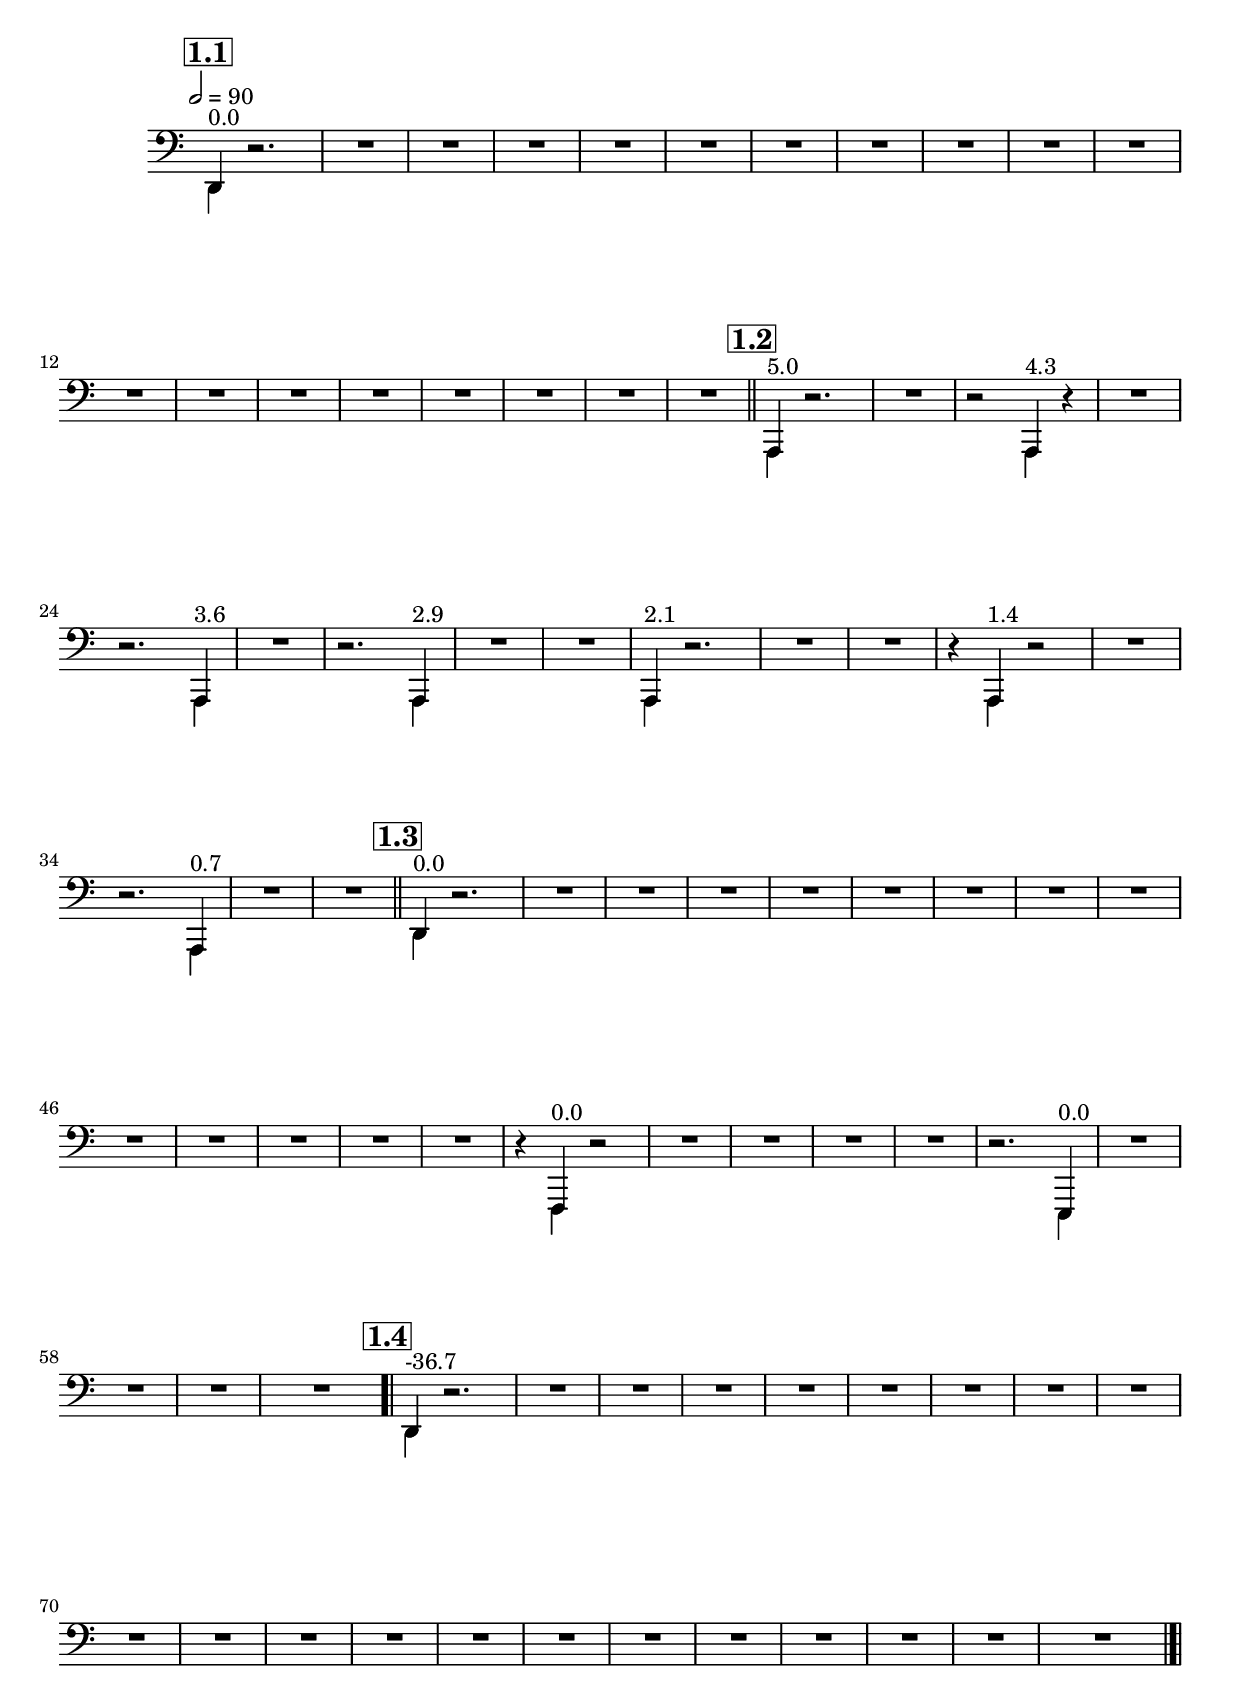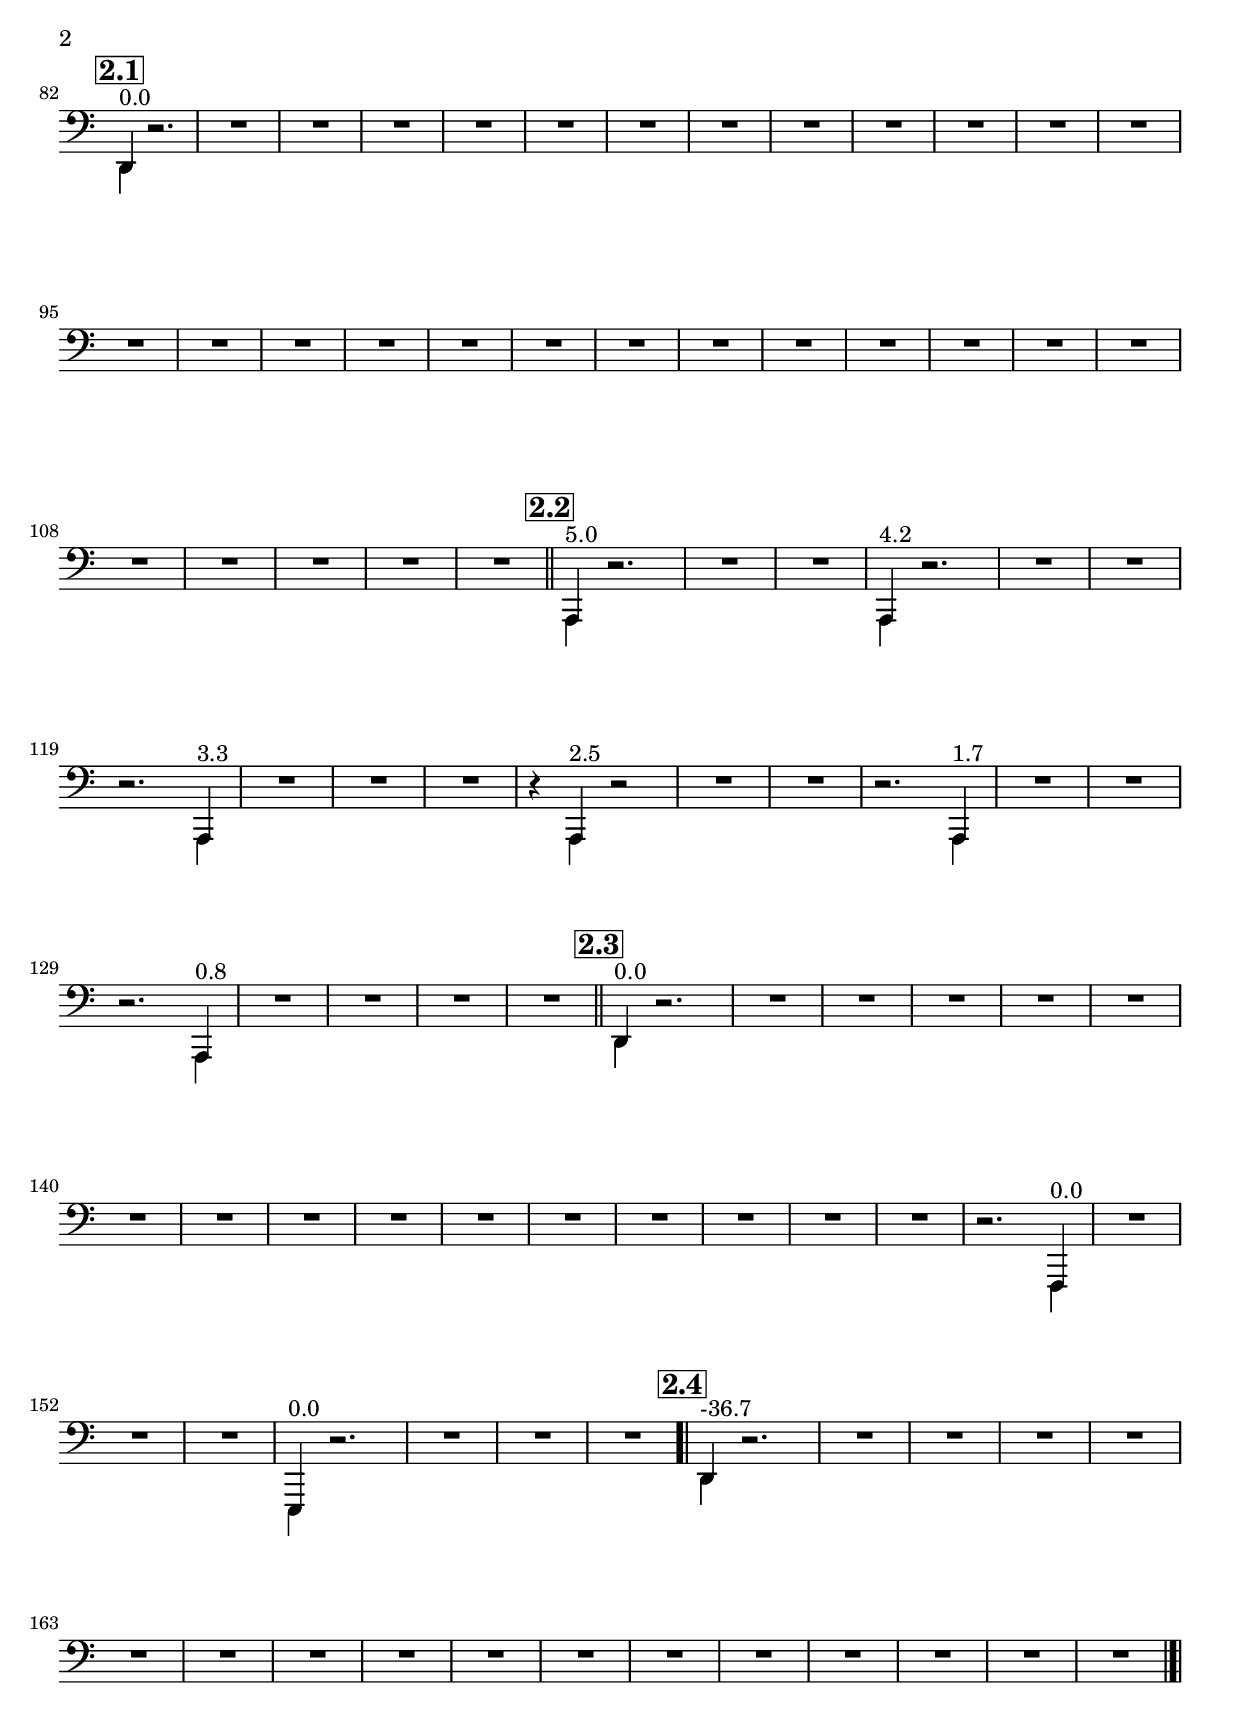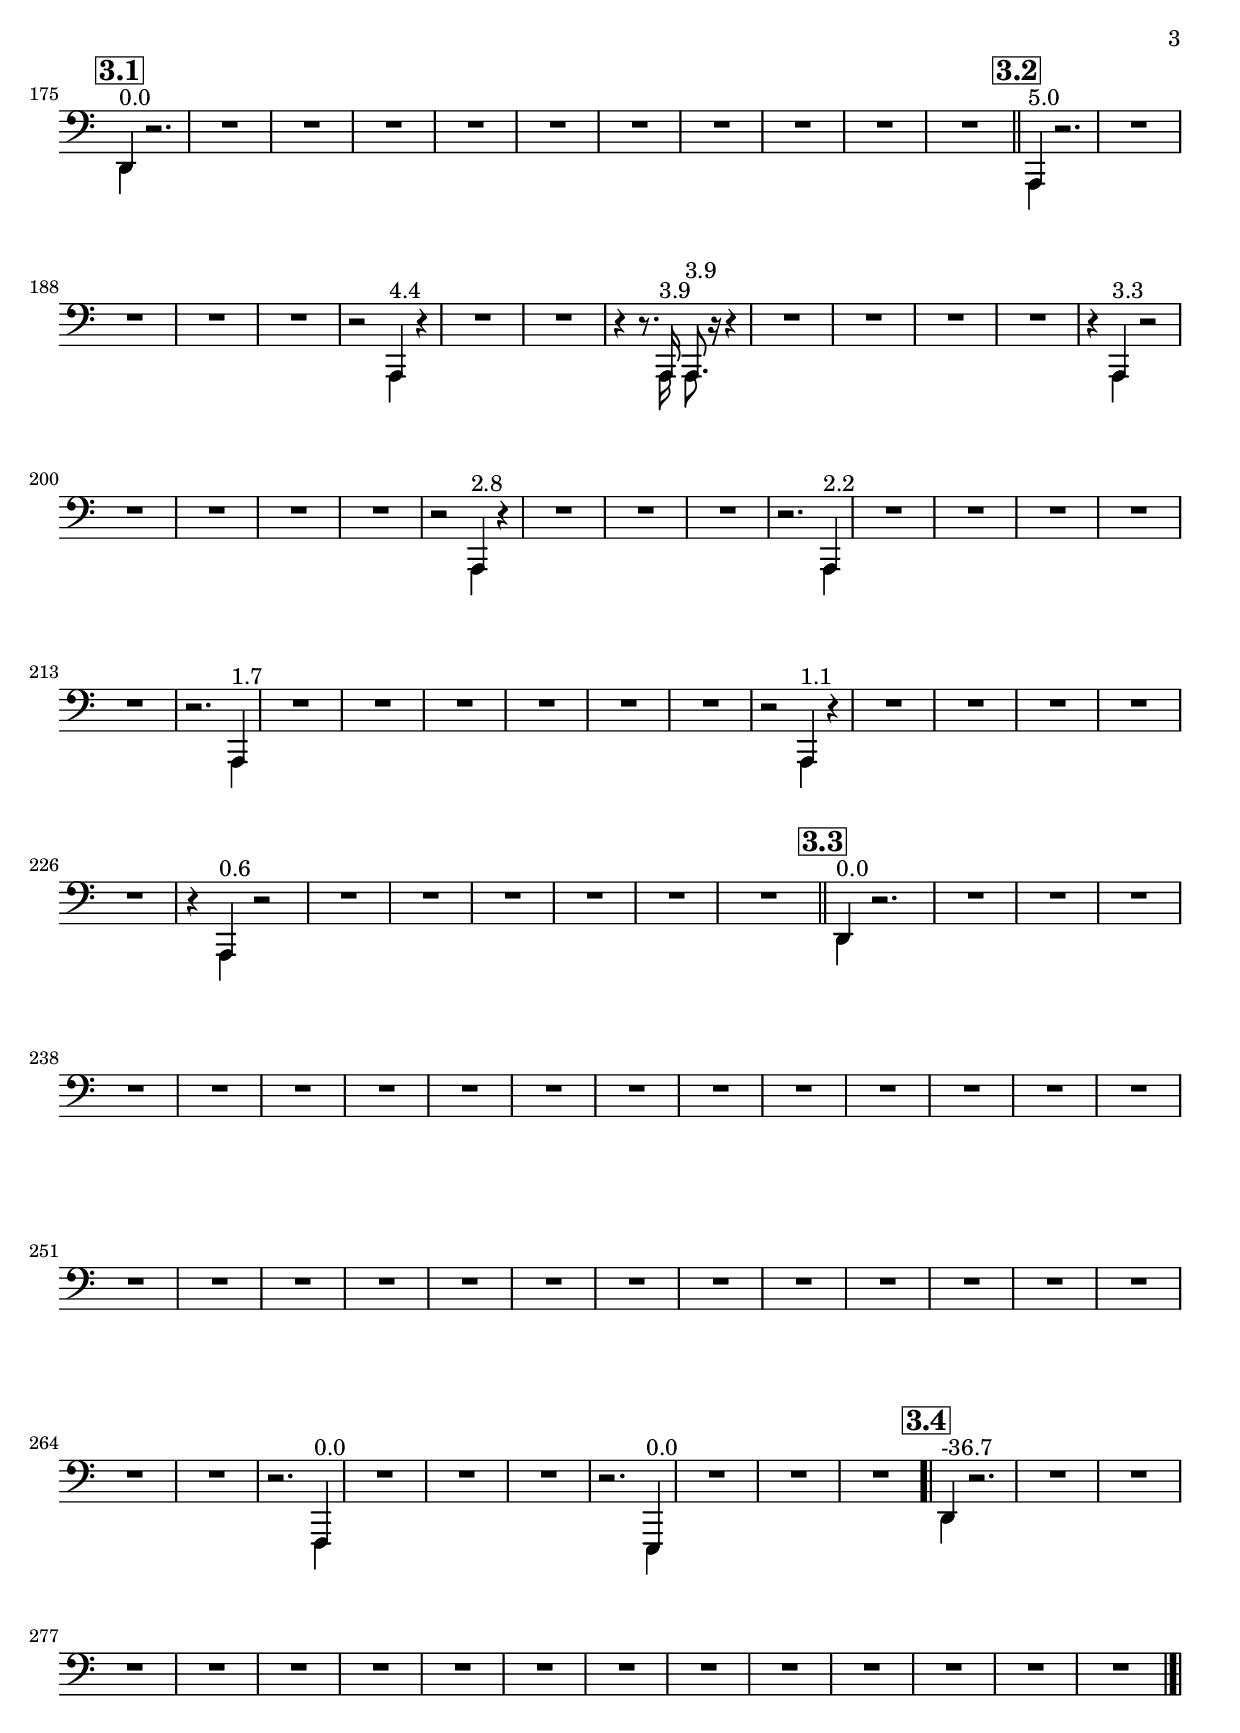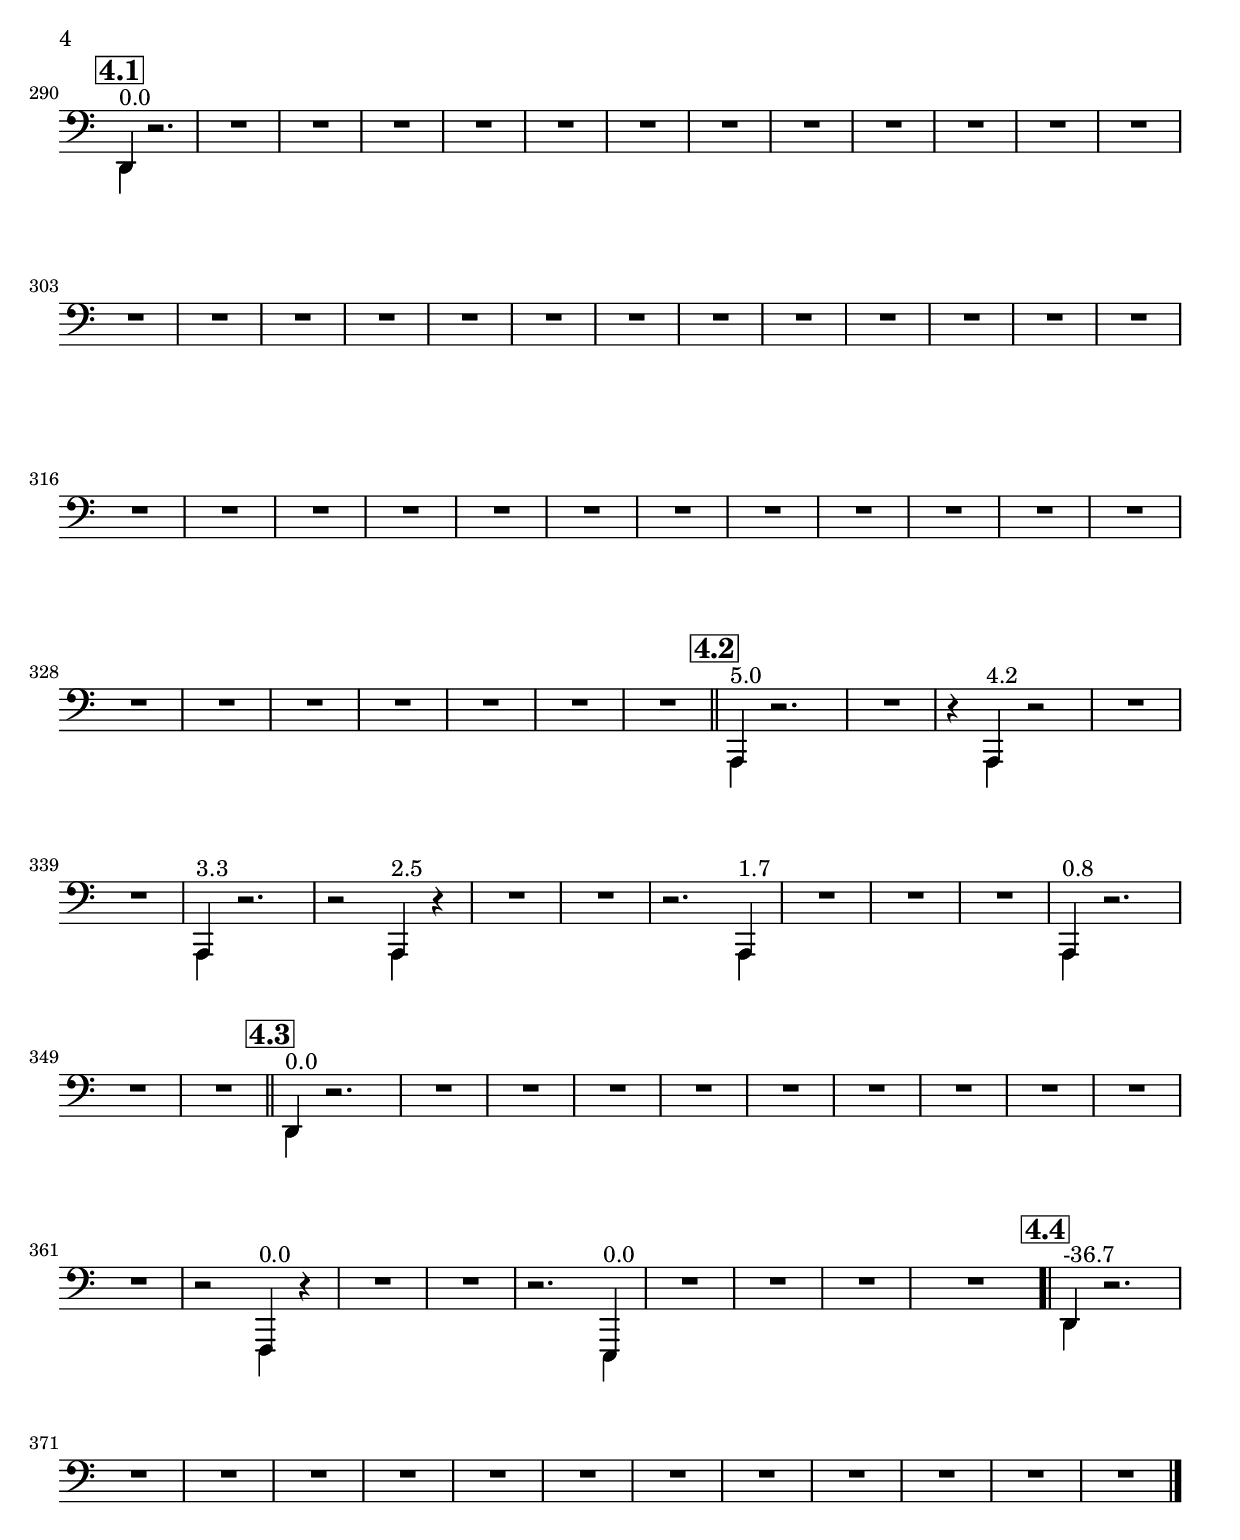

{ 
\set Score.markFormatter = #format-mark-box-numbers  \tempo 2 = 90
 \override Staff.TimeSignature #'stencil = ##f \numericTimeSignature \time 2/2
 \clef bass
  \bar "||" \mark \markup { \bold \box 1.1 } 
\time 2/2
 <<{ d,4 ^ \markup{ 0.0 }  } \new Voice { \voiceTwo d,4  }>> \oneVoice r2. | R1 | R1 | R1 | R1 | R1 | R1 | R1 | R1 | R1 | R1 | R1 | R1 | R1 | R1 | R1 | R1 | R1 | R1 |   \bar "||" \mark \markup { \bold \box 1.2 } <<{ a,,4 ^ \markup{ 5.0 }  } \new Voice { \voiceTwo a,,4  }>> \oneVoice r2. | R1 | r2  <<{ a,,4 ^ \markup{ 4.3 }  } \new Voice { \voiceTwo a,,4  }>> \oneVoice r4 | R1 | r2.  <<{ a,,4 ^ \markup{ 3.6 }  } \new Voice { \voiceTwo a,,4  }>> \oneVoice | R1 | r2.  <<{ a,,4 ^ \markup{ 2.9 }  } \new Voice { \voiceTwo a,,4  }>> \oneVoice | R1 | R1 |  <<{ a,,4 ^ \markup{ 2.1 }  } \new Voice { \voiceTwo a,,4  }>> \oneVoice r2. | R1 | R1 | r4  <<{ a,,4 ^ \markup{ 1.4 }  } \new Voice { \voiceTwo a,,4  }>> \oneVoice r2 | R1 | r2.  <<{ a,,4 ^ \markup{ 0.7 }  } \new Voice { \voiceTwo a,,4  }>> \oneVoice | R1 | R1 |   \bar "||" \mark \markup { \bold \box 1.3 } <<{ d,4 ^ \markup{ 0.0 }  } \new Voice { \voiceTwo d,4  }>> \oneVoice r2. | R1 | R1 | R1 | R1 | R1 | R1 | R1 | R1 | R1 | R1 | R1 | R1 | R1 | r4  <<{ f,,4 ^ \markup{ 0.0 }  } \new Voice { \voiceTwo f,,4  }>> \oneVoice r2 | R1 | R1 | R1 | R1 | r2.  <<{ e,,4 ^ \markup{ 0.0 }  } \new Voice { \voiceTwo e,,4  }>> \oneVoice | R1 | R1 | R1 |  
\time 3/2
R1*3/2 |   \bar ".|" \mark \markup { \bold \box 1.4 } 
\time 2/2
 <<{ d,4 ^ \markup{ -36.7 }  } \new Voice { \voiceTwo d,4  }>> \oneVoice r2. | R1 | R1 | R1 | R1 | R1 | R1 | R1 | R1 | R1 | R1 | R1 | R1 | R1 | R1 | R1 | R1 | R1 | R1 | R1 |  
\time 3/2
R1*3/2 |   \bar "|.|" \mark \markup { \bold \box 2.1 }
\pageBreak 
 
\time 2/2
 <<{ d,4 ^ \markup{ 0.0 }  } \new Voice { \voiceTwo d,4  }>> \oneVoice r2. | R1 | R1 | R1 | R1 | R1 | R1 | R1 | R1 | R1 | R1 | R1 | R1 | R1 | R1 | R1 | R1 | R1 | R1 | R1 | R1 | R1 | R1 | R1 | R1 | R1 | R1 | R1 | R1 | R1 | R1 |   \bar "||" \mark \markup { \bold \box 2.2 } <<{ a,,4 ^ \markup{ 5.0 }  } \new Voice { \voiceTwo a,,4  }>> \oneVoice r2. | R1 | R1 |  <<{ a,,4 ^ \markup{ 4.2 }  } \new Voice { \voiceTwo a,,4  }>> \oneVoice r2. | R1 | R1 | r2.  <<{ a,,4 ^ \markup{ 3.3 }  } \new Voice { \voiceTwo a,,4  }>> \oneVoice | R1 | R1 | R1 | r4  <<{ a,,4 ^ \markup{ 2.5 }  } \new Voice { \voiceTwo a,,4  }>> \oneVoice r2 | R1 | R1 | r2.  <<{ a,,4 ^ \markup{ 1.7 }  } \new Voice { \voiceTwo a,,4  }>> \oneVoice | R1 | R1 | r2.  <<{ a,,4 ^ \markup{ 0.8 }  } \new Voice { \voiceTwo a,,4  }>> \oneVoice | R1 | R1 | R1 | R1 |   \bar "||" \mark \markup { \bold \box 2.3 } <<{ d,4 ^ \markup{ 0.0 }  } \new Voice { \voiceTwo d,4  }>> \oneVoice r2. | R1 | R1 | R1 | R1 | R1 | R1 | R1 | R1 | R1 | R1 | R1 | R1 | R1 | R1 | R1 | r2.  <<{ f,,4 ^ \markup{ 0.0 }  } \new Voice { \voiceTwo f,,4  }>> \oneVoice | R1 | R1 | R1 |  <<{ e,,4 ^ \markup{ 0.0 }  } \new Voice { \voiceTwo e,,4  }>> \oneVoice r2. | R1 | R1 | R1 |   \bar ".|" \mark \markup { \bold \box 2.4 } <<{ d,4 ^ \markup{ -36.7 }  } \new Voice { \voiceTwo d,4  }>> \oneVoice r2. | R1 | R1 | R1 | R1 | R1 | R1 | R1 | R1 | R1 | R1 | R1 | R1 | R1 | R1 | R1 | R1 |   \bar "|.|" \mark \markup { \bold \box 3.1 }
\pageBreak 
 <<{ d,4 ^ \markup{ 0.0 }  } \new Voice { \voiceTwo d,4  }>> \oneVoice r2. | R1 | R1 | R1 | R1 | R1 | R1 | R1 | R1 | R1 |  
\time 3/2
R1*3/2 |   \bar "||" \mark \markup { \bold \box 3.2 } 
\time 2/2
 <<{ a,,4 ^ \markup{ 5.0 }  } \new Voice { \voiceTwo a,,4  }>> \oneVoice r2. | R1 | R1 | R1 | R1 | r2  <<{ a,,4 ^ \markup{ 4.4 }  } \new Voice { \voiceTwo a,,4  }>> \oneVoice r4 | R1 | R1 | r4 r8.  <<{ a,,16 ^ \markup{ 3.9 }  } \new Voice { \voiceTwo a,,16  }>> \oneVoice  <<{ a,,8. ^ \markup{ 3.9 }  } \new Voice { \voiceTwo a,,8.  }>> \oneVoice r16 r4 | R1 | R1 | R1 | R1 | r4  <<{ a,,4 ^ \markup{ 3.3 }  } \new Voice { \voiceTwo a,,4  }>> \oneVoice r2 | R1 | R1 | R1 | R1 | r2  <<{ a,,4 ^ \markup{ 2.8 }  } \new Voice { \voiceTwo a,,4  }>> \oneVoice r4 | R1 | R1 | R1 | r2.  <<{ a,,4 ^ \markup{ 2.2 }  } \new Voice { \voiceTwo a,,4  }>> \oneVoice | R1 | R1 | R1 | R1 | R1 | r2.  <<{ a,,4 ^ \markup{ 1.7 }  } \new Voice { \voiceTwo a,,4  }>> \oneVoice | R1 | R1 | R1 | R1 | R1 | R1 | r2  <<{ a,,4 ^ \markup{ 1.1 }  } \new Voice { \voiceTwo a,,4  }>> \oneVoice r4 | R1 | R1 | R1 | R1 | R1 | r4  <<{ a,,4 ^ \markup{ 0.6 }  } \new Voice { \voiceTwo a,,4  }>> \oneVoice r2 | R1 | R1 | R1 | R1 | R1 |  
\time 3/2
R1*3/2 |   \bar "||" \mark \markup { \bold \box 3.3 } 
\time 2/2
 <<{ d,4 ^ \markup{ 0.0 }  } \new Voice { \voiceTwo d,4  }>> \oneVoice r2. | R1 | R1 | R1 | R1 | R1 | R1 | R1 | R1 | R1 | R1 | R1 | R1 | R1 | R1 | R1 | R1 | R1 | R1 | R1 | R1 | R1 | R1 | R1 | R1 | R1 | R1 | R1 | R1 | R1 | R1 | R1 | r2.  <<{ f,,4 ^ \markup{ 0.0 }  } \new Voice { \voiceTwo f,,4  }>> \oneVoice | R1 | R1 | R1 | r2.  <<{ e,,4 ^ \markup{ 0.0 }  } \new Voice { \voiceTwo e,,4  }>> \oneVoice | R1 | R1 | R1 |   \bar ".|" \mark \markup { \bold \box 3.4 } <<{ d,4 ^ \markup{ -36.7 }  } \new Voice { \voiceTwo d,4  }>> \oneVoice r2. | R1 | R1 | R1 | R1 | R1 | R1 | R1 | R1 | R1 | R1 | R1 | R1 | R1 | R1 |  
\time 3/2
R1*3/2 |   \bar "|.|" \mark \markup { \bold \box 4.1 }
\pageBreak 
 
\time 2/2
 <<{ d,4 ^ \markup{ 0.0 }  } \new Voice { \voiceTwo d,4  }>> \oneVoice r2. | R1 | R1 | R1 | R1 | R1 | R1 | R1 | R1 | R1 | R1 | R1 | R1 | R1 | R1 | R1 | R1 | R1 | R1 | R1 | R1 | R1 | R1 | R1 | R1 | R1 | R1 | R1 | R1 | R1 | R1 | R1 | R1 | R1 | R1 | R1 | R1 | R1 | R1 | R1 | R1 | R1 | R1 | R1 | R1 |   \bar "||" \mark \markup { \bold \box 4.2 } <<{ a,,4 ^ \markup{ 5.0 }  } \new Voice { \voiceTwo a,,4  }>> \oneVoice r2. | R1 | r4  <<{ a,,4 ^ \markup{ 4.2 }  } \new Voice { \voiceTwo a,,4  }>> \oneVoice r2 | R1 | R1 |  <<{ a,,4 ^ \markup{ 3.3 }  } \new Voice { \voiceTwo a,,4  }>> \oneVoice r2. | r2  <<{ a,,4 ^ \markup{ 2.5 }  } \new Voice { \voiceTwo a,,4  }>> \oneVoice r4 | R1 | R1 | r2.  <<{ a,,4 ^ \markup{ 1.7 }  } \new Voice { \voiceTwo a,,4  }>> \oneVoice | R1 | R1 | R1 |  <<{ a,,4 ^ \markup{ 0.8 }  } \new Voice { \voiceTwo a,,4  }>> \oneVoice r2. | R1 | R1 |   \bar "||" \mark \markup { \bold \box 4.3 } <<{ d,4 ^ \markup{ 0.0 }  } \new Voice { \voiceTwo d,4  }>> \oneVoice r2. | R1 | R1 | R1 | R1 | R1 | R1 | R1 | R1 | R1 | R1 | r2  <<{ f,,4 ^ \markup{ 0.0 }  } \new Voice { \voiceTwo f,,4  }>> \oneVoice r4 | R1 | R1 | r2.  <<{ e,,4 ^ \markup{ 0.0 }  } \new Voice { \voiceTwo e,,4  }>> \oneVoice | R1 | R1 | R1 |  
\time 3/2
R1*3/2 |   \bar ".|" \mark \markup { \bold \box 4.4 } 
\time 2/2
 <<{ d,4 ^ \markup{ -36.7 }  } \new Voice { \voiceTwo d,4  }>> \oneVoice r2. | R1 | R1 | R1 | R1 | R1 | R1 | R1 | R1 | R1 | R1 | R1 | R1  ] \bar "|." } 
